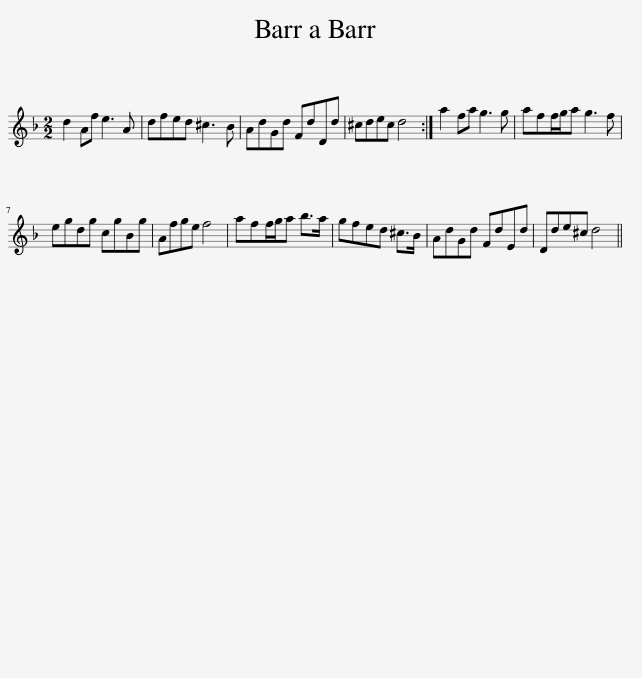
X:1
L:1/8
M:2/2
I:linebreak $
K:Dmin
V:1 treble
V:1
 d2 Af e3 A | dfed ^c3 B | AdGd FdDd | ^cdec d4 :| a2 fa g3 g | %5
 aff/g/a g3 f |$ egdg cgBg | Afge f4 | aff/g/a b>a | gfed ^c>B | %10
 AdGd FdEd | Dde^c d4 || %12
